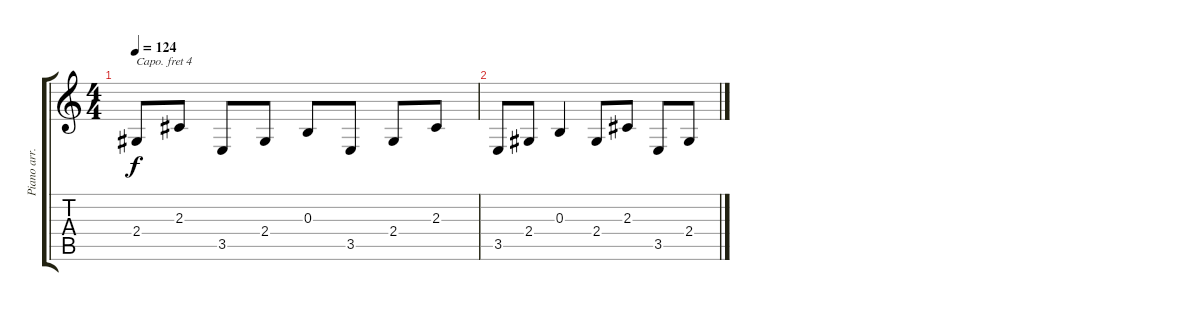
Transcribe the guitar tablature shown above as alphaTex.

\track ("Piano arr. for Gtr." "Piano arr.") {instrument acousticgrandpiano}
\staff {score tabs}
\capo 4
\tuning (E4 B3 G3 D3 A2 E2) {hide}
\ts (4 4)
\tempo 124
\clef g2
\ks c
2.4.8{dy f} 2.3.8 3.5.8 2.4.8 0.3.8 3.5.8 2.4.8 2.3.8 |
3.5.8 2.4.8 0.3.4 2.4.8 2.3.8 3.5.8 2.4.8
